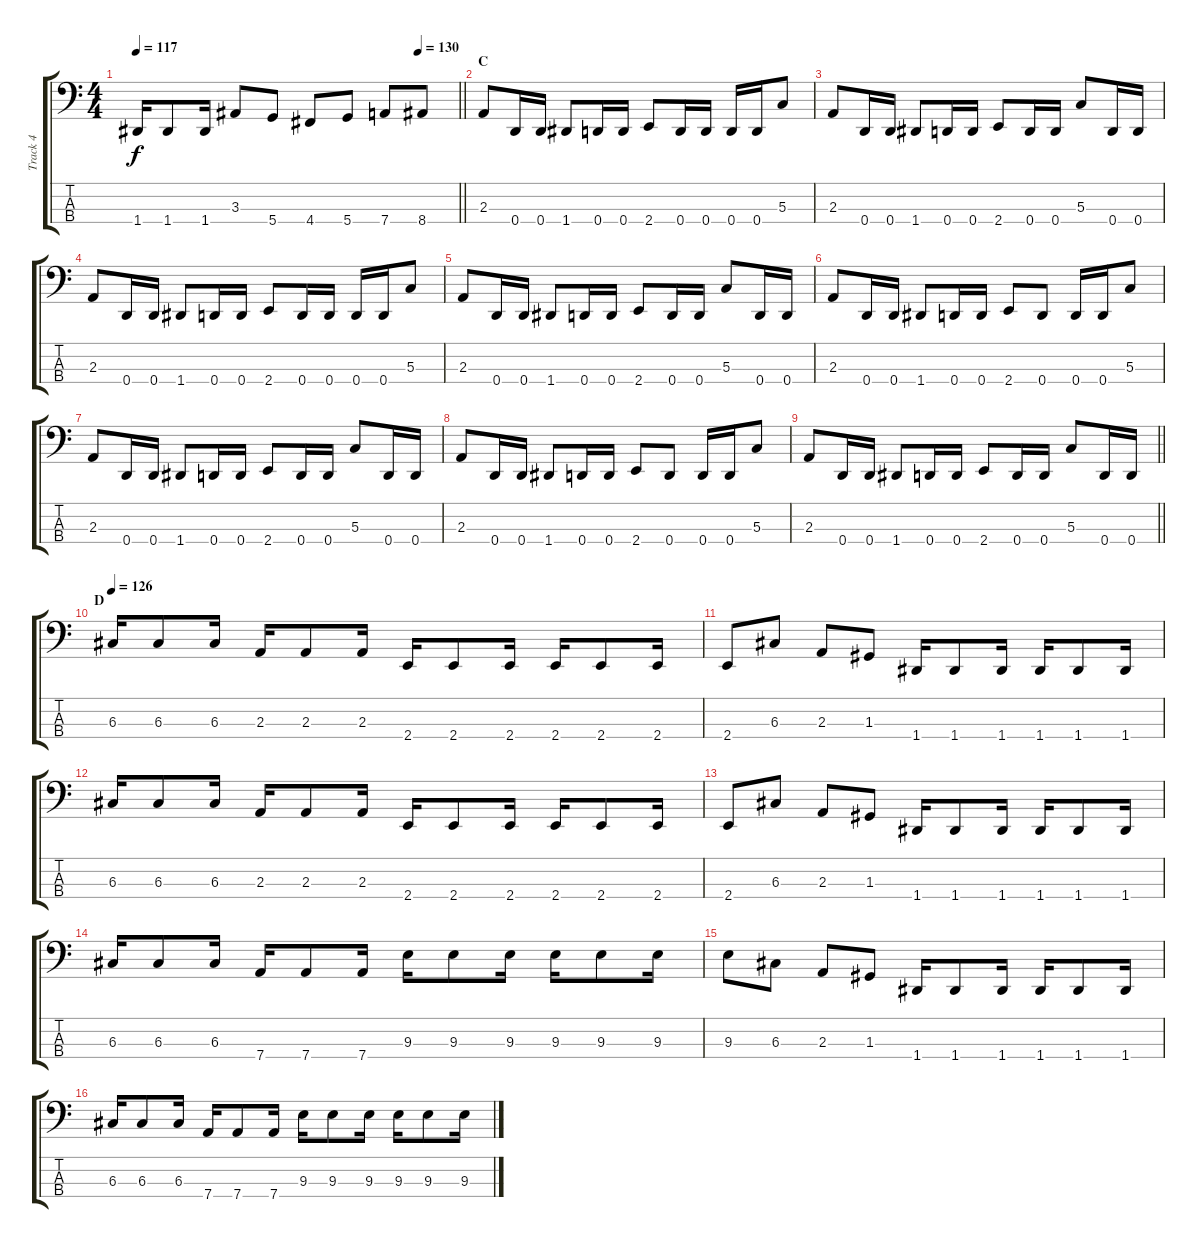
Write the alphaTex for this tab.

\track ("Track 4" "Track 4") {instrument electricbasspick}
\staff {score tabs}
\tuning (F2 C2 G1 D1) {hide}
\ts (4 4)
\tempo 117
\tempo (130 0.875)
\clef f4
\barLineRight lightlight
\ks c
1.4.16{dy f} 1.4.8 1.4.16 3.3.8 5.4.8 4.4.8 5.4.8 7.4.8 8.4.8 |
\section ("" "C")
2.3.8 0.4.16 0.4.16 1.4.8 0.4.16 0.4.16 2.4.8 0.4.16 0.4.16 0.4.16 0.4.16 5.3.8 |
2.3.8 0.4.16 0.4.16 1.4.8 0.4.16 0.4.16 2.4.8 0.4.16 0.4.16 5.3.8 0.4.16 0.4.16 |
2.3.8 0.4.16 0.4.16 1.4.8 0.4.16 0.4.16 2.4.8 0.4.16 0.4.16 0.4.16 0.4.16 5.3.8 |
2.3.8 0.4.16 0.4.16 1.4.8 0.4.16 0.4.16 2.4.8 0.4.16 0.4.16 5.3.8 0.4.16 0.4.16 |
2.3.8 0.4.16 0.4.16 1.4.8 0.4.16 0.4.16 2.4.8 0.4.8 0.4.16 0.4.16 5.3.8 |
2.3.8 0.4.16 0.4.16 1.4.8 0.4.16 0.4.16 2.4.8 0.4.16 0.4.16 5.3.8 0.4.16 0.4.16 |
2.3.8 0.4.16 0.4.16 1.4.8 0.4.16 0.4.16 2.4.8 0.4.8 0.4.16 0.4.16 5.3.8 |
\barLineRight lightlight
2.3.8 0.4.16 0.4.16 1.4.8 0.4.16 0.4.16 2.4.8 0.4.16 0.4.16 5.3.8 0.4.16 0.4.16 |
\section ("" "D")
\tempo 126
6.3.16 6.3.8 6.3.16 2.3.16 2.3.8 2.3.16 2.4.16 2.4.8 2.4.16 2.4.16 2.4.8 2.4.16 |
2.4.8 6.3.8 2.3.8 1.3.8 1.4.16 1.4.8 1.4.16 1.4.16 1.4.8 1.4.16 |
6.3.16 6.3.8 6.3.16 2.3.16 2.3.8 2.3.16 2.4.16 2.4.8 2.4.16 2.4.16 2.4.8 2.4.16 |
2.4.8 6.3.8 2.3.8 1.3.8 1.4.16 1.4.8 1.4.16 1.4.16 1.4.8 1.4.16 |
6.3.16 6.3.8 6.3.16 7.4.16 7.4.8 7.4.16 9.3.16 9.3.8 9.3.16 9.3.16 9.3.8 9.3.16 |
9.3.8 6.3.8 2.3.8 1.3.8 1.4.16 1.4.8 1.4.16 1.4.16 1.4.8 1.4.16 |
6.3.16 6.3.8 6.3.16 7.4.16 7.4.8 7.4.16 9.3.16 9.3.8 9.3.16 9.3.16 9.3.8 9.3.16
